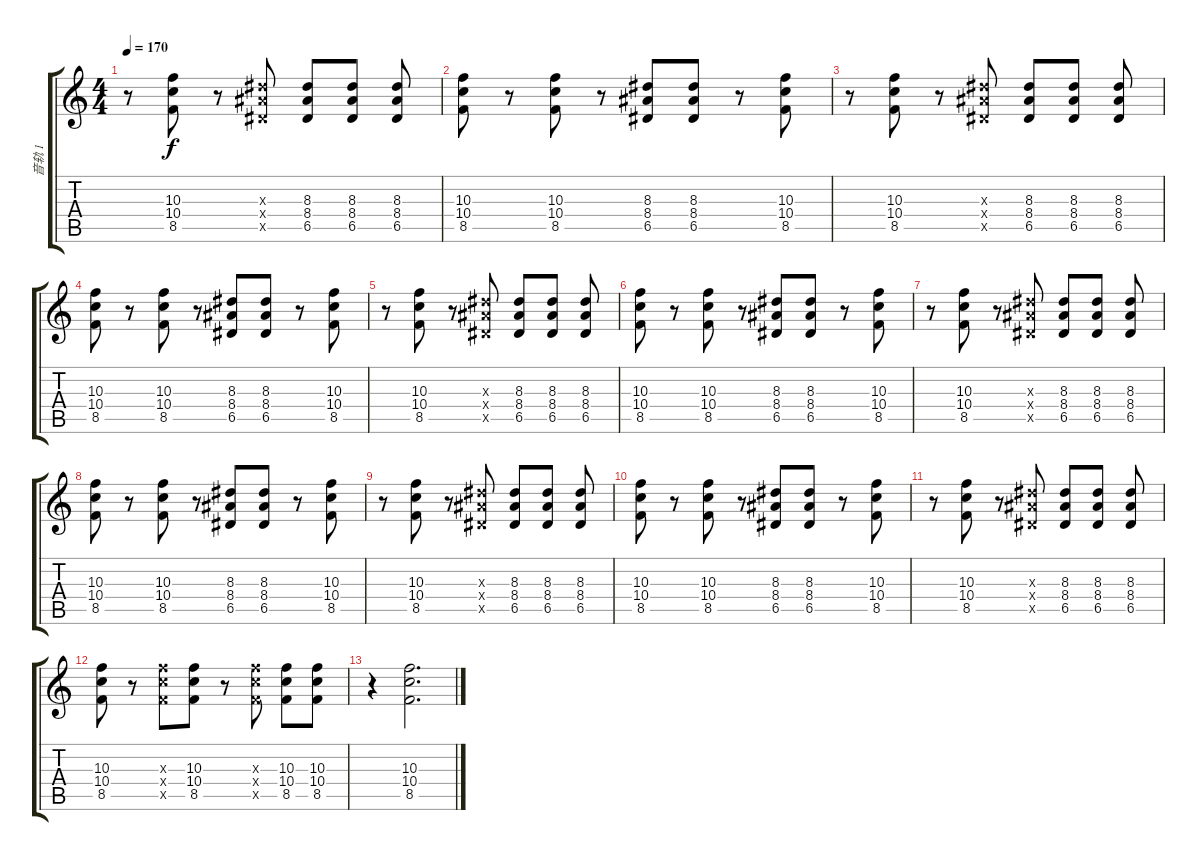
\track ("音轨 1" "音轨 1") {instrument overdrivenguitar}
\staff {score tabs}
\tuning (E4 B3 G3 D3 A2 E2) {hide}
\ts (4 4)
\tempo 170
\clef g2
\ks c
r.8{dy f} (10.3 10.4 8.5).8 r.8 (8.3{x} 8.4{x} 6.5{x}).8 (8.3 8.4 6.5).8 (8.3 8.4 6.5).8 (8.3 8.4 6.5).8 |
(10.3 10.4 8.5).8 r.8 (10.3 10.4 8.5).8 r.8 (8.3 8.4 6.5).8 (8.3 8.4 6.5).8 r.8 (10.3 10.4 8.5).8 |
r.8 (10.3 10.4 8.5).8 r.8 (8.3{x} 8.4{x} 6.5{x}).8 (8.3 8.4 6.5).8 (8.3 8.4 6.5).8 (8.3 8.4 6.5).8 |
(10.3 10.4 8.5).8 r.8 (10.3 10.4 8.5).8 r.8 (8.3 8.4 6.5).8 (8.3 8.4 6.5).8 r.8 (10.3 10.4 8.5).8 |
r.8 (10.3 10.4 8.5).8 r.8 (8.3{x} 8.4{x} 6.5{x}).8 (8.3 8.4 6.5).8 (8.3 8.4 6.5).8 (8.3 8.4 6.5).8 |
(10.3 10.4 8.5).8 r.8 (10.3 10.4 8.5).8 r.8 (8.3 8.4 6.5).8 (8.3 8.4 6.5).8 r.8 (10.3 10.4 8.5).8 |
r.8 (10.3 10.4 8.5).8 r.8 (8.3{x} 8.4{x} 6.5{x}).8 (8.3 8.4 6.5).8 (8.3 8.4 6.5).8 (8.3 8.4 6.5).8 |
(10.3 10.4 8.5).8 r.8 (10.3 10.4 8.5).8 r.8 (8.3 8.4 6.5).8 (8.3 8.4 6.5).8 r.8 (10.3 10.4 8.5).8 |
r.8 (10.3 10.4 8.5).8 r.8 (8.3{x} 8.4{x} 6.5{x}).8 (8.3 8.4 6.5).8 (8.3 8.4 6.5).8 (8.3 8.4 6.5).8 |
(10.3 10.4 8.5).8 r.8 (10.3 10.4 8.5).8 r.8 (8.3 8.4 6.5).8 (8.3 8.4 6.5).8 r.8 (10.3 10.4 8.5).8 |
r.8 (10.3 10.4 8.5).8 r.8 (8.3{x} 8.4{x} 6.5{x}).8 (8.3 8.4 6.5).8 (8.3 8.4 6.5).8 (8.3 8.4 6.5).8 |
(10.3 10.4 8.5).8 r.8 (10.3{x} 10.4{x} 8.5{x}).8 (10.3 10.4 8.5).8 r.8 (10.3{x} 10.4{x} 8.5{x}).8 (10.3 10.4 8.5).8 (10.3 10.4 8.5).8 |
r.4 (10.3 10.4 8.5).2{d}
